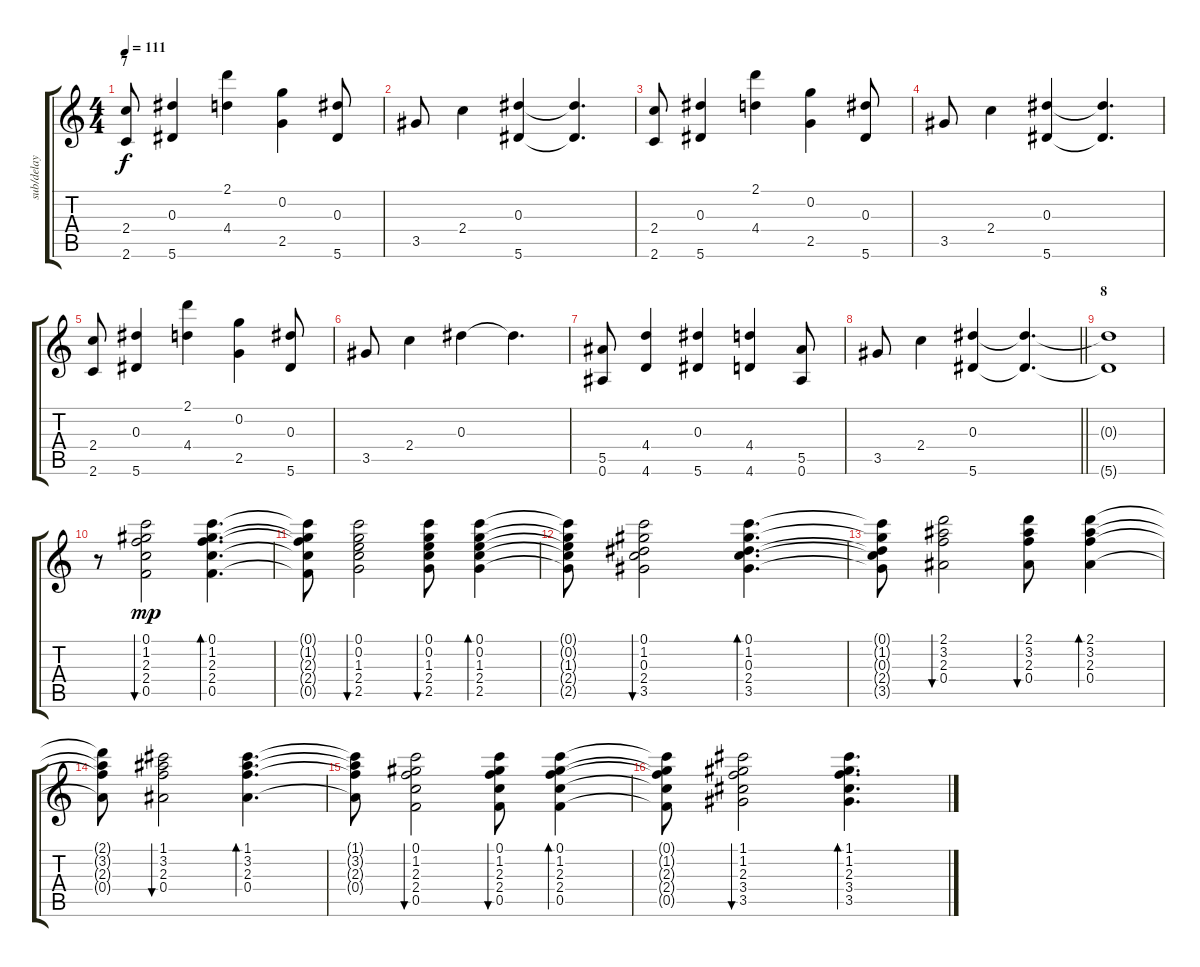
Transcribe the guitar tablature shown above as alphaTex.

\track ("sub/delay guitar" "sub/delay ") {mute instrument electricguitarjazz}
\staff {score tabs}
\tuning (C5 G4 Eb4 Bb3 F3 Bb2) {hide}
\ts (4 4)
\section ("" "7")
\tempo 111
\clef g2
\ks c
(2.4 2.6).8{dy f} (0.3 5.6).4 (2.1 4.4).4 (0.2 2.5).4 (0.3 5.6).8 |
3.5.8 2.4.4 (0.3 5.6).4 (0.3{t} 5.6{t}).4{d} |
(2.4 2.6).8 (0.3 5.6).4 (2.1 4.4).4 (0.2 2.5).4 (0.3 5.6).8 |
3.5.8 2.4.4 (0.3 5.6).4 (0.3{t} 5.6{t}).4{d} |
(2.4 2.6).8 (0.3 5.6).4 (2.1 4.4).4 (0.2 2.5).4 (0.3 5.6).8 |
3.5.8 2.4.4 0.3.4 0.3{t}.4{d} |
(5.5 0.6).8 (4.4 4.6).4 (0.3 5.6).4 (4.4 4.6).4 (5.5 0.6).8 |
\barLineRight lightlight
3.5.8 2.4.4 (0.3 5.6).4 (0.3{t} 5.6{t}).4{d} |
\section ("" "8")
(0.3{t} 5.6{t}).1 |
r.8 (0.1 1.2 2.3 2.4 0.5).2{bu 60 dy mp} (0.1 1.2 2.3 2.4 0.5).4{d bd 60} |
(0.1{t} 1.2{t} 2.3{t} 2.4{t} 0.5{t}).8 (0.1 0.2 1.3 2.4 2.5).2{bu 60} (0.1 0.2 1.3 2.4 2.5).8{bu 60} (0.1 0.2 1.3 2.4 2.5).4{bd 60} |
(0.1{t} 0.2{t} 1.3{t} 2.4{t} 2.5{t}).8 (0.1 1.2 0.3 2.4 3.5).2{bu 60} (0.1 1.2 0.3 2.4 3.5).4{d bd 60} |
(0.1{t} 1.2{t} 0.3{t} 2.4{t} 3.5{t}).8 (2.1 3.2 2.3 0.4).2{bu 60} (2.1 3.2 2.3 0.4).8{bu 60} (2.1 3.2 2.3 0.4).4{bd 60} |
(2.1{t} 3.2{t} 2.3{t} 0.4{t}).8 (1.1 3.2 2.3 0.4).2{bu 60} (1.1 3.2 2.3 0.4).4{d bd 60} |
(1.1{t} 3.2{t} 2.3{t} 0.4{t}).8 (0.1 1.2 2.3 2.4 0.5).2{bu 60} (0.1 1.2 2.3 2.4 0.5).8{bu 60} (0.1 1.2 2.3 2.4 0.5).4{bd 60} |
(0.1{t} 1.2{t} 2.3{t} 2.4{t} 0.5{t}).8 (1.1 1.2 2.3 3.4 3.5).2{bu 60} (1.1 1.2 2.3 3.4 3.5).4{d bd 60}
